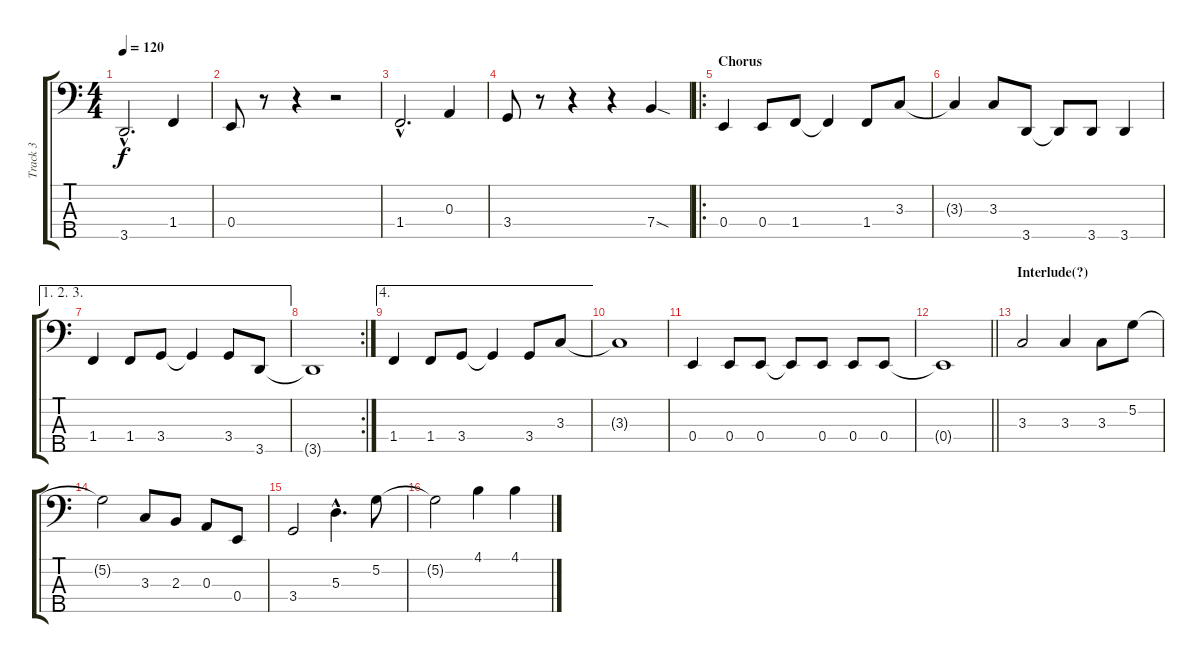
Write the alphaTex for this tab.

\track ("Track 3" "Track 3") {instrument electricbassfinger}
\staff {score tabs}
\tuning (G2 D2 A1 E1 B0) {hide}
\ts (4 4)
\tempo 120
\clef f4
\ks c
3.5{hac}.2{d dy f} 1.4.4 |
0.4.8 r.8 r.4 r.2 |
1.4{hac}.2{d} 0.3.4 |
3.4.8 r.8 r.4 r.4 7.4{sod}.4 |
\ro
\section ("" "Chorus")
0.4.4 0.4.8 1.4.8 1.4{t}.4 1.4.8 3.3.8 |
3.3{t}.4 3.3.8 3.5.8 3.5{t}.8 3.5.8 3.5.4 |
\ae (1 2 3)
1.4.4 1.4.8 3.4.8 3.4{t}.4 3.4.8 3.5.8 |
\rc 2
3.5{t}.1 |
\ae 4
1.4.4 1.4.8 3.4.8 3.4{t}.4 3.4.8 3.3.8 |
3.3{t}.1 |
0.4.4 0.4.8 0.4.8 0.4{t}.8 0.4.8 0.4.8 0.4.8 |
\barLineRight lightlight
0.4{t}.1 |
\section ("" "Interlude(?)")
3.3.2 3.3.4 3.3.8 5.2.8 |
5.2{t}.2 3.3.8 2.3.8 0.3.8 0.4.8 |
3.4.2 5.3{hac}.4{d} 5.2.8 |
5.2{t}.2 4.1.4 4.1.4
